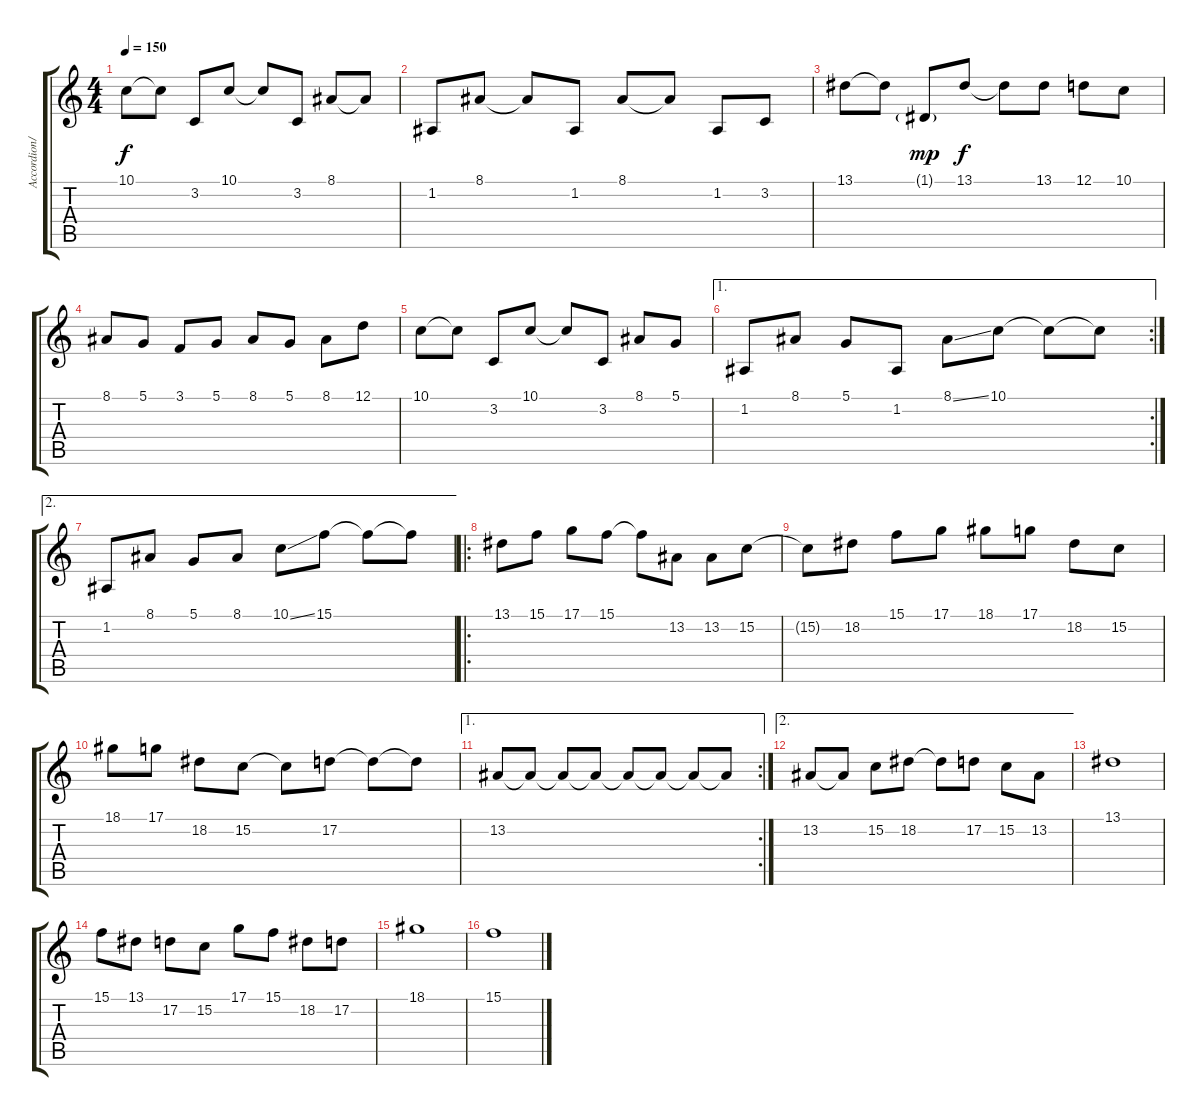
\track ("Accordion/Timpani" "Accordion/") {instrument accordion}
\staff {score tabs}
\tuning (D4 A3 F3 C3 G2 C2) {hide}
\ts (4 4)
\tempo 150
\clef g2
\ks c
10.1.8{dy f} 10.1{t}.8 3.2.8 10.1.8 10.1{t}.8 3.2.8 8.1.8 8.1{t}.8 |
1.2.8 8.1.8 8.1{t}.8 1.2.8 8.1.8 8.1{t}.8 1.2.8 3.2.8 |
13.1.8 13.1{t}.8 1.1{g}.8{dy mp} 13.1.8{dy f} 13.1{t}.8 13.1.8 12.1.8 10.1.8 |
8.1.8 5.1.8 3.1.8 5.1.8 8.1.8 5.1.8 8.1.8 12.1.8 |
10.1.8 10.1{t}.8 3.2.8 10.1.8 10.1{t}.8 3.2.8 8.1.8 5.1.8 |
\ae 1
\rc 2
1.2.8 8.1.8 5.1.8 1.2.8 8.1{ss}.8 10.1.8 10.1{t}.8 10.1{t}.8 |
\ae 2
1.2.8 8.1.8 5.1.8 8.1.8 10.1{ss}.8 15.1.8 15.1{t}.8 15.1{t}.8 |
\ro
13.1.8 15.1.8 17.1.8 15.1.8 15.1{t}.8 13.2.8 13.2.8 15.2.8 |
15.2{t}.8 18.2.8 15.1.8 17.1.8 18.1.8 17.1.8 18.2.8 15.2.8 |
18.1.8 17.1.8 18.2.8 15.2.8 15.2{t}.8 17.2.8 17.2{t}.8 17.2{t}.8 |
\ae 1
\rc 2
13.2.8 13.2{t}.8 13.2{t}.8 13.2{t}.8 13.2{t}.8 13.2{t}.8 13.2{t}.8 13.2{t}.8 |
\ae 2
13.2.8 13.2{t}.8 15.2.8 18.2.8 18.2{t}.8 17.2.8 15.2.8 13.2.8 |
13.1.1 |
15.1.8 13.1.8 17.2.8 15.2.8 17.1.8 15.1.8 18.2.8 17.2.8 |
18.1.1 |
15.1.1
